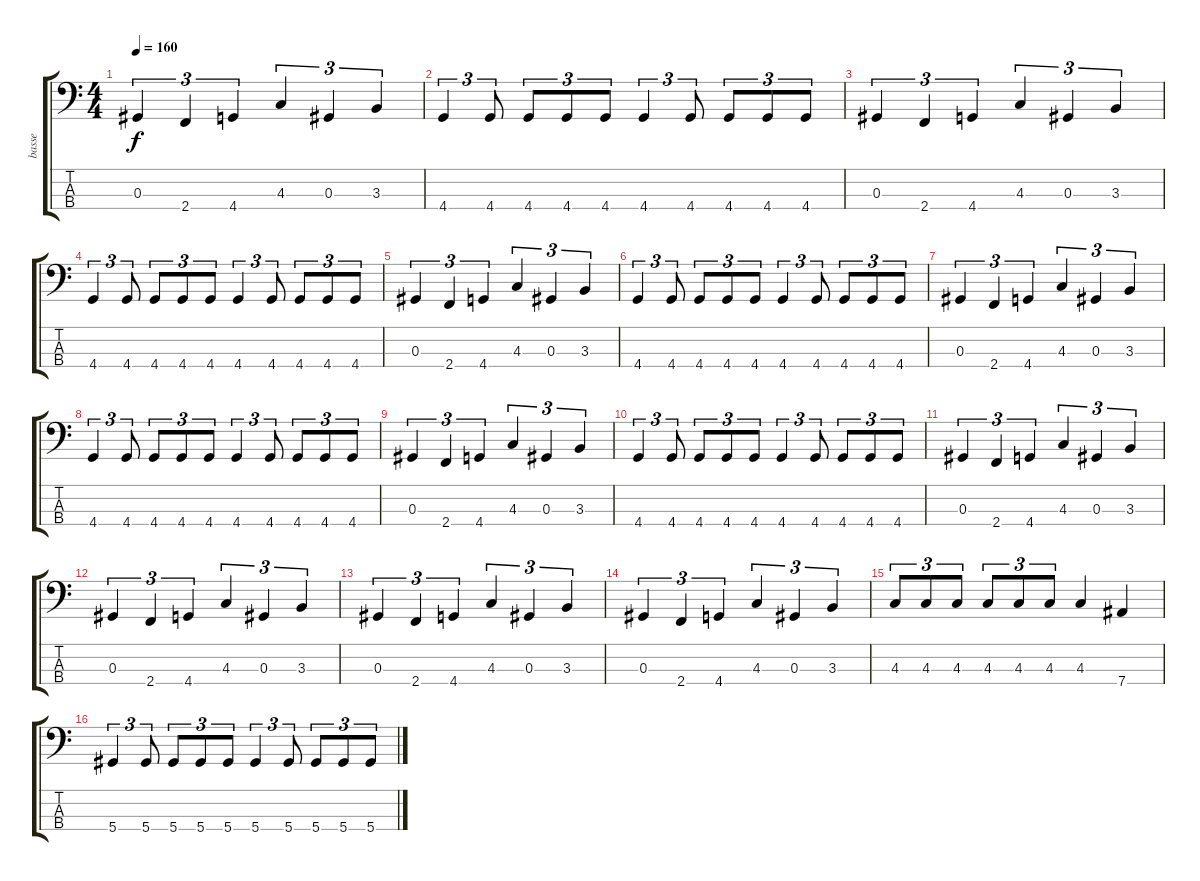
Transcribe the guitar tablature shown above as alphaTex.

\track ("basse" "basse") {instrument electricbasspick}
\staff {score tabs}
\tuning (Gb2 Db2 Ab1 Eb1) {hide}
\ts (4 4)
\tempo 160
\clef f4
\ks c
0.3.4{tu (3 2) dy f} 2.4.4{tu (3 2)} 4.4.4{tu (3 2)} 4.3.4{tu (3 2)} 0.3.4{tu (3 2)} 3.3.4{tu (3 2)} |
4.4.4{tu (3 2)} 4.4.8{tu (3 2)} 4.4.8{tu (3 2)} 4.4.8{tu (3 2)} 4.4.8{tu (3 2)} 4.4.4{tu (3 2)} 4.4.8{tu (3 2)} 4.4.8{tu (3 2)} 4.4.8{tu (3 2)} 4.4.8{tu (3 2)} |
0.3.4{tu (3 2)} 2.4.4{tu (3 2)} 4.4.4{tu (3 2)} 4.3.4{tu (3 2)} 0.3.4{tu (3 2)} 3.3.4{tu (3 2)} |
4.4.4{tu (3 2)} 4.4.8{tu (3 2)} 4.4.8{tu (3 2)} 4.4.8{tu (3 2)} 4.4.8{tu (3 2)} 4.4.4{tu (3 2)} 4.4.8{tu (3 2)} 4.4.8{tu (3 2)} 4.4.8{tu (3 2)} 4.4.8{tu (3 2)} |
0.3.4{tu (3 2)} 2.4.4{tu (3 2)} 4.4.4{tu (3 2)} 4.3.4{tu (3 2)} 0.3.4{tu (3 2)} 3.3.4{tu (3 2)} |
4.4.4{tu (3 2)} 4.4.8{tu (3 2)} 4.4.8{tu (3 2)} 4.4.8{tu (3 2)} 4.4.8{tu (3 2)} 4.4.4{tu (3 2)} 4.4.8{tu (3 2)} 4.4.8{tu (3 2)} 4.4.8{tu (3 2)} 4.4.8{tu (3 2)} |
0.3.4{tu (3 2)} 2.4.4{tu (3 2)} 4.4.4{tu (3 2)} 4.3.4{tu (3 2)} 0.3.4{tu (3 2)} 3.3.4{tu (3 2)} |
4.4.4{tu (3 2)} 4.4.8{tu (3 2)} 4.4.8{tu (3 2)} 4.4.8{tu (3 2)} 4.4.8{tu (3 2)} 4.4.4{tu (3 2)} 4.4.8{tu (3 2)} 4.4.8{tu (3 2)} 4.4.8{tu (3 2)} 4.4.8{tu (3 2)} |
0.3.4{tu (3 2)} 2.4.4{tu (3 2)} 4.4.4{tu (3 2)} 4.3.4{tu (3 2)} 0.3.4{tu (3 2)} 3.3.4{tu (3 2)} |
4.4.4{tu (3 2)} 4.4.8{tu (3 2)} 4.4.8{tu (3 2)} 4.4.8{tu (3 2)} 4.4.8{tu (3 2)} 4.4.4{tu (3 2)} 4.4.8{tu (3 2)} 4.4.8{tu (3 2)} 4.4.8{tu (3 2)} 4.4.8{tu (3 2)} |
0.3.4{tu (3 2)} 2.4.4{tu (3 2)} 4.4.4{tu (3 2)} 4.3.4{tu (3 2)} 0.3.4{tu (3 2)} 3.3.4{tu (3 2)} |
0.3.4{tu (3 2)} 2.4.4{tu (3 2)} 4.4.4{tu (3 2)} 4.3.4{tu (3 2)} 0.3.4{tu (3 2)} 3.3.4{tu (3 2)} |
0.3.4{tu (3 2)} 2.4.4{tu (3 2)} 4.4.4{tu (3 2)} 4.3.4{tu (3 2)} 0.3.4{tu (3 2)} 3.3.4{tu (3 2)} |
0.3.4{tu (3 2)} 2.4.4{tu (3 2)} 4.4.4{tu (3 2)} 4.3.4{tu (3 2)} 0.3.4{tu (3 2)} 3.3.4{tu (3 2)} |
4.3.8{tu (3 2)} 4.3.8{tu (3 2)} 4.3.8{tu (3 2)} 4.3.8{tu (3 2)} 4.3.8{tu (3 2)} 4.3.8{tu (3 2)} 4.3.4 7.4.4 |
5.4.4{tu (3 2)} 5.4.8{tu (3 2)} 5.4.8{tu (3 2)} 5.4.8{tu (3 2)} 5.4.8{tu (3 2)} 5.4.4{tu (3 2)} 5.4.8{tu (3 2)} 5.4.8{tu (3 2)} 5.4.8{tu (3 2)} 5.4.8{tu (3 2)}
